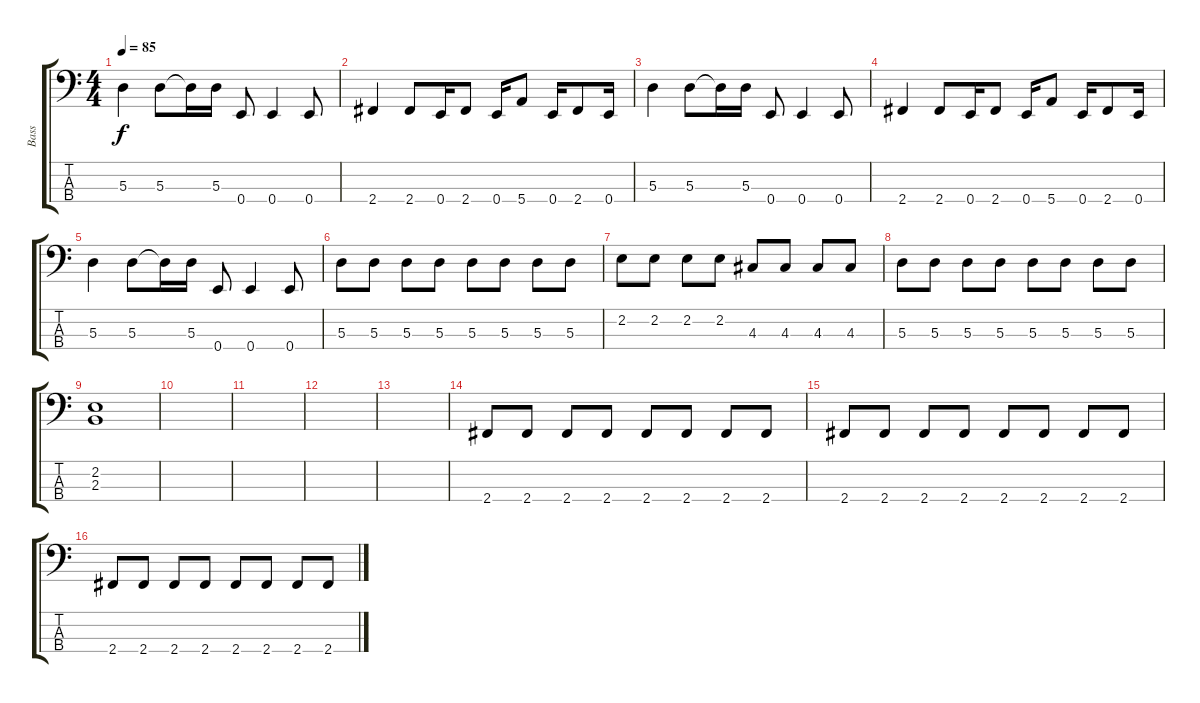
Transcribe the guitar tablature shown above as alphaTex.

\track ("Bass" "Bass") {instrument electricbassfinger}
\staff {score tabs}
\tuning (G2 D2 A1 E1) {hide}
\ts (4 4)
\tempo 85
\clef f4
\ks c
5.3.4{dy f} 5.3.8 5.3{t}.16 5.3.16 0.4.8 0.4.4 0.4.8 |
2.4.4 2.4.8 0.4.16 2.4.8 0.4.16 5.4.8 0.4.16 2.4.8 0.4.16 |
5.3.4 5.3.8 5.3{t}.16 5.3.16 0.4.8 0.4.4 0.4.8 |
2.4.4 2.4.8 0.4.16 2.4.8 0.4.16 5.4.8 0.4.16 2.4.8 0.4.16 |
5.3.4 5.3.8 5.3{t}.16 5.3.16 0.4.8 0.4.4 0.4.8 |
5.3.8 5.3.8 5.3.8 5.3.8 5.3.8 5.3.8 5.3.8 5.3.8 |
2.2.8 2.2.8 2.2.8 2.2.8 4.3.8 4.3.8 4.3.8 4.3.8 |
5.3.8 5.3.8 5.3.8 5.3.8 5.3.8 5.3.8 5.3.8 5.3.8 |
(2.2 2.3).1 |
|
|
|
|
2.4.8 2.4.8 2.4.8 2.4.8 2.4.8 2.4.8 2.4.8 2.4.8 |
2.4.8 2.4.8 2.4.8 2.4.8 2.4.8 2.4.8 2.4.8 2.4.8 |
2.4.8 2.4.8 2.4.8 2.4.8 2.4.8 2.4.8 2.4.8 2.4.8
